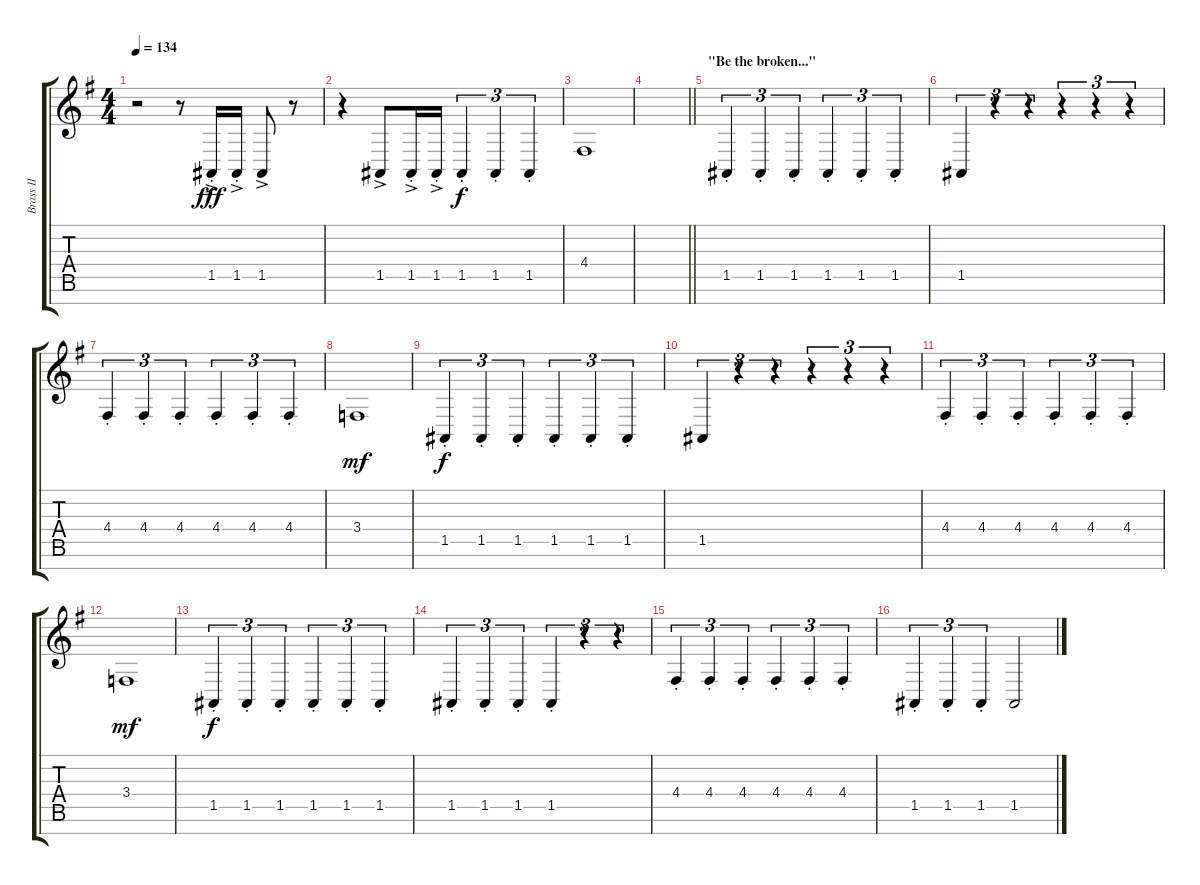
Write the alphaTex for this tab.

\track ("Brass II" "Brass II") {instrument trombone}
\staff {score tabs}
\tuning (E4 B3 G3 D3 A2 E2 B1) {hide}
\ts (4 4)
\tempo 134
\clef g2
\ks g
r.2{dy f volume 13} r.8 1.5{ac st}.16{dy fff} 1.5{ac st}.16 1.5{ac}.8 r.8 |
r.4 1.5{ac}.8 1.5{ac st}.16 1.5{ac st}.16 1.5{st}.4{tu (3 2) dy f} 1.5{st}.4{tu (3 2)} 1.5{st}.4{tu (3 2)} |
4.4.1{volume 0} |
\barLineRight lightlight
|
\section ("" "\"Be the broken...\"")
1.5{st}.4{tu (3 2) volume 13} 1.5{st}.4{tu (3 2)} 1.5{st}.4{tu (3 2)} 1.5{st}.4{tu (3 2)} 1.5{st}.4{tu (3 2)} 1.5{st}.4{tu (3 2)} |
1.5.4{tu (3 2)} r.4{tu (3 2)} r.4{tu (3 2)} r.4{tu (3 2)} r.4{tu (3 2)} r.4{tu (3 2)} |
4.4{st}.4{tu (3 2)} 4.4{st}.4{tu (3 2)} 4.4{st}.4{tu (3 2)} 4.4{st}.4{tu (3 2)} 4.4{st}.4{tu (3 2)} 4.4{st}.4{tu (3 2)} |
3.4.1{dy mf} |
1.5{st}.4{tu (3 2) dy f} 1.5{st}.4{tu (3 2)} 1.5{st}.4{tu (3 2)} 1.5{st}.4{tu (3 2)} 1.5{st}.4{tu (3 2)} 1.5{st}.4{tu (3 2)} |
1.5.4{tu (3 2)} r.4{tu (3 2)} r.4{tu (3 2)} r.4{tu (3 2)} r.4{tu (3 2)} r.4{tu (3 2)} |
4.4{st}.4{tu (3 2)} 4.4{st}.4{tu (3 2)} 4.4{st}.4{tu (3 2)} 4.4{st}.4{tu (3 2)} 4.4{st}.4{tu (3 2)} 4.4{st}.4{tu (3 2)} |
3.4.1{dy mf} |
1.5{st}.4{tu (3 2) dy f} 1.5{st}.4{tu (3 2)} 1.5{st}.4{tu (3 2)} 1.5{st}.4{tu (3 2)} 1.5{st}.4{tu (3 2)} 1.5{st}.4{tu (3 2)} |
1.5{st}.4{tu (3 2)} 1.5{st}.4{tu (3 2)} 1.5{st}.4{tu (3 2)} 1.5{st}.4{tu (3 2)} r.4{tu (3 2)} r.4{tu (3 2)} |
4.4{st}.4{tu (3 2)} 4.4{st}.4{tu (3 2)} 4.4{st}.4{tu (3 2)} 4.4{st}.4{tu (3 2)} 4.4{st}.4{tu (3 2)} 4.4{st}.4{tu (3 2)} |
1.5{st}.4{tu (3 2)} 1.5{st}.4{tu (3 2)} 1.5{st}.4{tu (3 2)} 1.5.2
